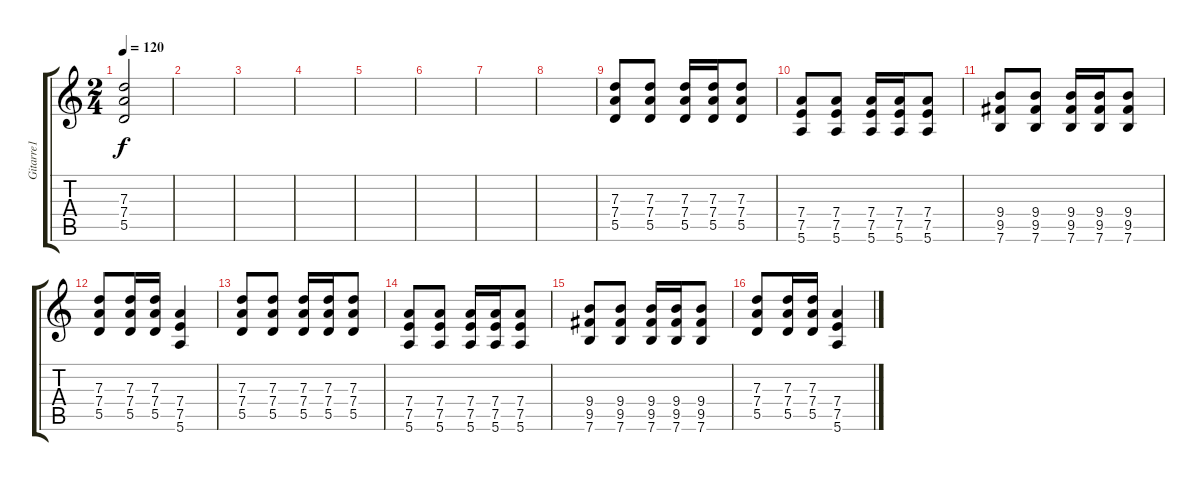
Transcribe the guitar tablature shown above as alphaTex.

\track ("Gitarre1" "Gitarre1") {instrument electricguitarclean}
\staff {score tabs}
\tuning (E4 B3 G3 D3 A2 E2) {hide}
\ts (2 4)
\tempo 120
\clef g2
\ks c
(7.3 7.4 5.5).2{dy f} |
|
|
|
|
|
|
|
(7.3 7.4 5.5).8 (7.3 7.4 5.5).8 (7.3 7.4 5.5).16 (7.3 7.4 5.5).16 (7.3 7.4 5.5).8 |
(7.4 7.5 5.6).8 (7.4 7.5 5.6).8 (7.4 7.5 5.6).16 (7.4 7.5 5.6).16 (7.4 7.5 5.6).8 |
(9.4 9.5 7.6).8 (9.4 9.5 7.6).8 (9.4 9.5 7.6).16 (9.4 9.5 7.6).16 (9.4 9.5 7.6).8 |
(7.3 7.4 5.5).8 (7.3 7.4 5.5).16 (7.3 7.4 5.5).16 (7.4 7.5 5.6).4 |
(7.3 7.4 5.5).8 (7.3 7.4 5.5).8 (7.3 7.4 5.5).16 (7.3 7.4 5.5).16 (7.3 7.4 5.5).8 |
(7.4 7.5 5.6).8 (7.4 7.5 5.6).8 (7.4 7.5 5.6).16 (7.4 7.5 5.6).16 (7.4 7.5 5.6).8 |
(9.4 9.5 7.6).8 (9.4 9.5 7.6).8 (9.4 9.5 7.6).16 (9.4 9.5 7.6).16 (9.4 9.5 7.6).8 |
(7.3 7.4 5.5).8 (7.3 7.4 5.5).16 (7.3 7.4 5.5).16 (7.4 7.5 5.6).4
